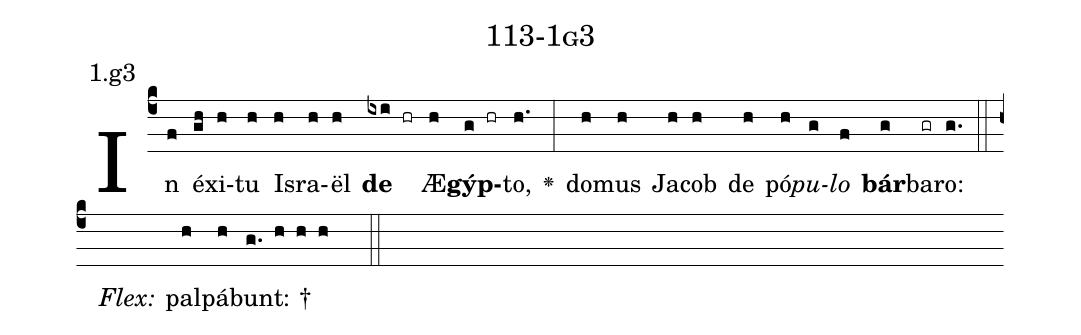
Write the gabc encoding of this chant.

name: 113-1g3;
annotation: 1.g3;
%%
(c4)In(f) éx(gh)i(h)tu(h) Is(h)ra(h)ël(h) <b>de</b>(ixi hr) Æ(h)<b>gýp</b>(g hr)to,(h.) <v>\greheightstar</v>(:) do(h)mus(h) Ja(h)cob(h) de(h) pó(h)<i>pu</i>(g)<i>lo</i>(f) <b>bár</b>(g)ba(gr)ro:(g.) (::)
<i>Flex:</i>()  pal(h)pá(h)bunt: †(g. h h h  ::)

%E(h) u(h) o(g) u(f) a(g) e.(g.) (::)
